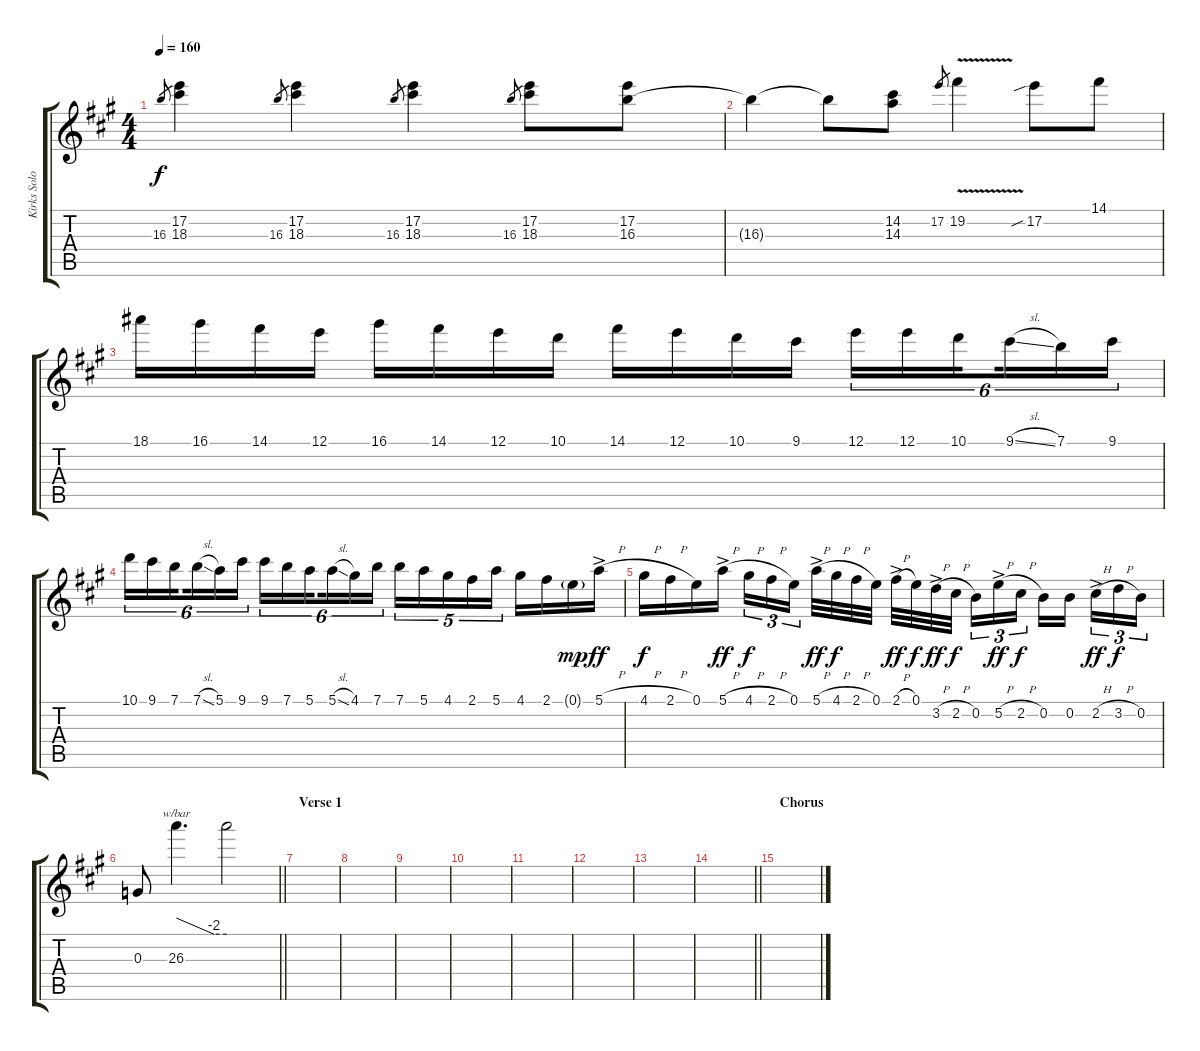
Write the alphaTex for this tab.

\track ("Kirks Solo's" "Kirks Solo") {instrument distortionguitar}
\staff {score tabs}
\tuning (E4 B3 G3 D3 A2 E2) {hide}
\ts (4 4)
\tempo 160
\clef g2
\ks a
16.3.8{gr dy f} (17.2 18.3).4 16.3.8{gr} (17.2 18.3).4 16.3.8{gr} (17.2 18.3).4 16.3.8{gr} (17.2 18.3).8 (17.2 16.3).8 |
16.3{t}.4 16.3{t}.8 (14.2 14.3).8 17.2.8{gr} 19.2{v}.4 17.2{sib}.8 14.1.8 |
18.1.16 16.1.16 14.1.16 12.1.16 16.1.16 14.1.16 12.1.16 10.1.16 14.1.16 12.1.16 10.1.16 9.1.16 12.1.16{tu (6 4)} 12.1.16{tu (6 4)} 10.1.16{tu (6 4) beam splitsecondary} 9.1{sl}.16{tu (6 4)} 7.1.16{tu (6 4)} 9.1.16{tu (6 4)} |
10.1.16{tu (6 4)} 9.1.16{tu (6 4)} 7.1.16{tu (6 4) beam splitsecondary} 7.1{sl}.16{tu (6 4)} 5.1.16{tu (6 4)} 9.1.16{tu (6 4)} 9.1.16{tu (6 4)} 7.1.16{tu (6 4)} 5.1.16{tu (6 4) beam splitsecondary} 5.1{sl}.16{tu (6 4)} 4.1.16{tu (6 4)} 7.1.16{tu (6 4)} 7.1.16{tu (5 4)} 5.1.16{tu (5 4)} 4.1.16{tu (5 4)} 2.1.16{tu (5 4)} 5.1.16{tu (5 4)} 4.1.16 2.1.16 0.1{g}.16{dy mp} 5.1{h ac}.16{dy ff} |
4.1{h}.16{dy f} 2.1{h}.16 0.1.16 5.1{h ac}.16{dy ff} 4.1{h}.16{tu (3 2) dy f} 2.1{h}.16{tu (3 2)} 0.1.16{tu (3 2) beam splitsecondary} 5.1{h ac}.32{dy ff} 4.1{h}.32{dy f} 2.1{h}.32 0.1.32 2.1{h ac}.32{dy ff} 0.1.32{dy f} 3.2{h ac}.32{dy ff} 2.2{h}.32{dy f beam splitsecondary} 0.2.16{tu (3 2)} 5.2{h ac}.16{tu (3 2) dy ff} 2.2{h}.16{tu (3 2) dy f} 0.2.16 0.2.16{beam splitsecondary} 2.2{h ac}.16{tu (3 2) dy ff} 3.2{h}.16{tu (3 2) dy f} 0.2.16{tu (3 2)} |
\barLineRight lightlight
0.3.8 26.3.4{d tbe (custom default 0 0 45 -8 60 -8)} 26.3{t}.2 |
\section ("" "Verse 1")
|
|
|
|
|
|
|
\barLineRight lightlight
|
\section ("" "Chorus")
